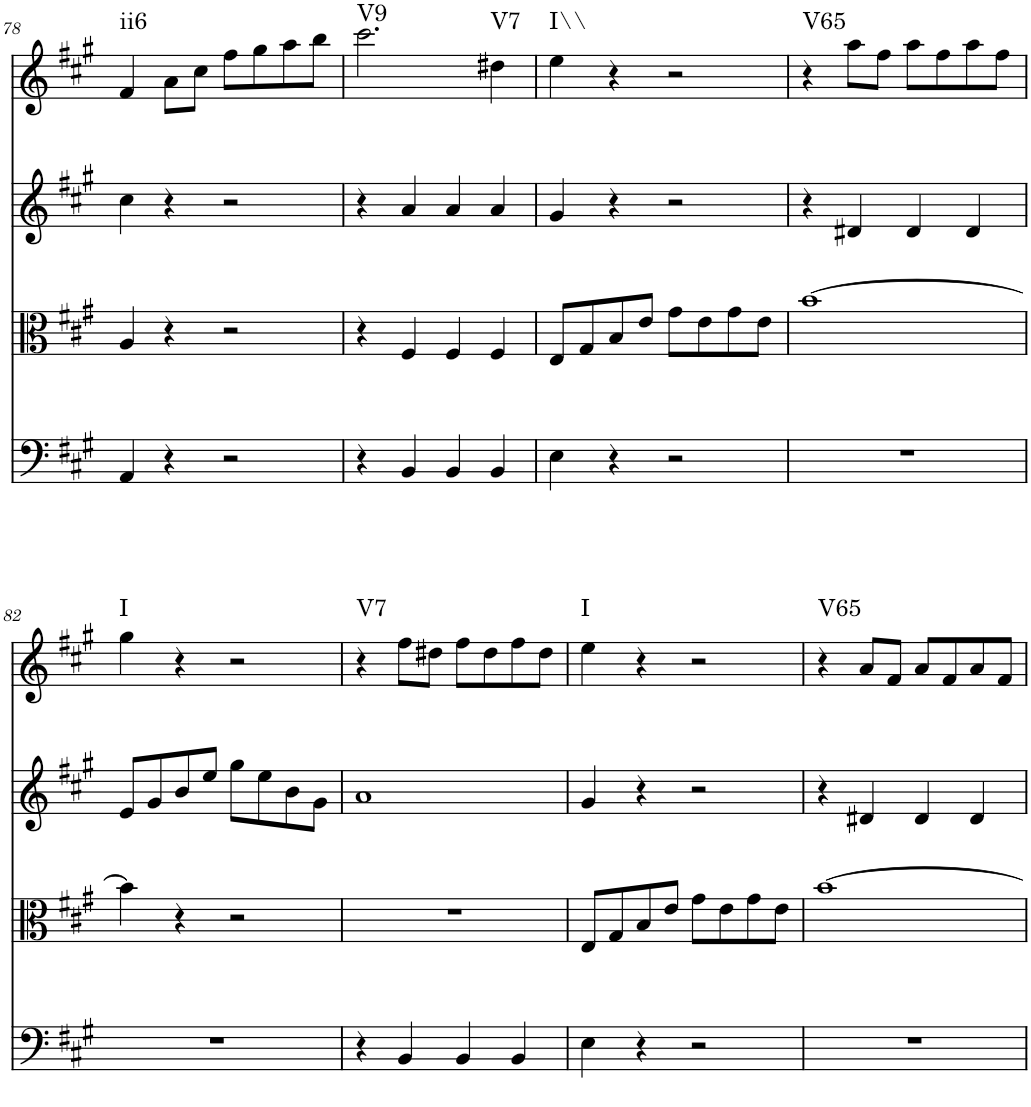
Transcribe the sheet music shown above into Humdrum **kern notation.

**kern	**kern	**kern	**kern	**harte
*part4	*part3	*part2	*part1	*part1
*staff4	*staff3	*staff2	*staff1	*
*I"Violoncello	*I"Viola	*I"Violin 2	*I"Violin 1	*
*I'Vc	*I'Vla	*I'Vln	*I'Vln	*
!!LO:PB:g=z
*clefF4	*clefC3	*clefG2	*clefG2	*
*k[f#c#g#]	*k[f#c#g#]	*k[f#c#g#]	*k[f#c#g#]	*
*A:	*A:	*A:	*A:	*
*M2/2	*M2/2	*M2/2	*M2/2	*
*met(c|)	*met(c|)	*met(c|)	*met(c|)	*
=78	=78	=78	=78	=78
!	!	!	!	!LO:H:kt=ii6
4AA/	4A/	4cc#\	4f#/	N
4r	4r	4r	8a\L	.
.	.	.	8cc#\J	.
2r	2r	2r	8ff#\L	.
.	.	.	8gg#\	.
.	.	.	8aa\	.
.	.	.	8bb\J	.
=79	=79	=79	=79	=79
!	!	!	!	!LO:H:kt=V9
4r	4r	4r	2.ccc#\	N
4BB/	4F#/	4a/	.	.
4BB/	4F#/	4a/	.	.
!	!	!	!	!LO:H:kt=V7
4BB/	4F#/	4a/	4dd#X\	N
=80	=80	=80	=80	=80
!	!	!	!	!LO:H:kt=I\\
4E\	8E/L	4g#/	4ee\	N
.	8G#/	.	.	.
4r	8B/	4r	4r	.
.	8e/J	.	.	.
2r	8g#\L	2r	2r	.
.	8e\	.	.	.
.	8g#\	.	.	.
.	8e\J	.	.	.
=81	=81	=81	=81	=81
!	!	!	!	!LO:H:kt=V65
1r	[1b	4r	4r	N
.	.	4d#X/	8aa\L	.
.	.	.	8ff#\J	.
.	.	4d#/	8aa\L	.
.	.	.	8ff#\	.
.	.	4d#/	8aa\	.
.	.	.	8ff#\J	.
!!LO:LB:g=z
=82	=82	=82	=82	=82
!	!	!	!	!LO:H:kt=I
1r	4b\]	8e/L	4gg#\	N
.	.	8g#/	.	.
.	4r	8b/	4r	.
.	.	8ee/J	.	.
.	2r	8gg#\L	2r	.
.	.	8ee\	.	.
.	.	8b\	.	.
.	.	8g#\J	.	.
=83	=83	=83	=83	=83
!	!	!	!	!LO:H:kt=V7
4r	1r	1a	4r	N
4BB/	.	.	8ff#\L	.
.	.	.	8dd#X\J	.
4BB/	.	.	8ff#\L	.
.	.	.	8dd#\	.
4BB/	.	.	8ff#\	.
.	.	.	8dd#\J	.
=84	=84	=84	=84	=84
!	!	!	!	!LO:H:kt=I
4E\	8E/L	4g#/	4ee\	N
.	8G#/	.	.	.
4r	8B/	4r	4r	.
.	8e/J	.	.	.
2r	8g#\L	2r	2r	.
.	8e\	.	.	.
.	8g#\	.	.	.
.	8e\J	.	.	.
=85	=85	=85	=85	=85
!	!	!	!	!LO:H:kt=V65
1r	[1b	4r	4r	N
.	.	4d#X/	8a/L	.
.	.	.	8f#/J	.
.	.	4d#/	8a/L	.
.	.	.	8f#/	.
.	.	4d#/	8a/	.
.	.	.	8f#/J	.
=	=	=	=	=
*-	*-	*-	*-	*-
